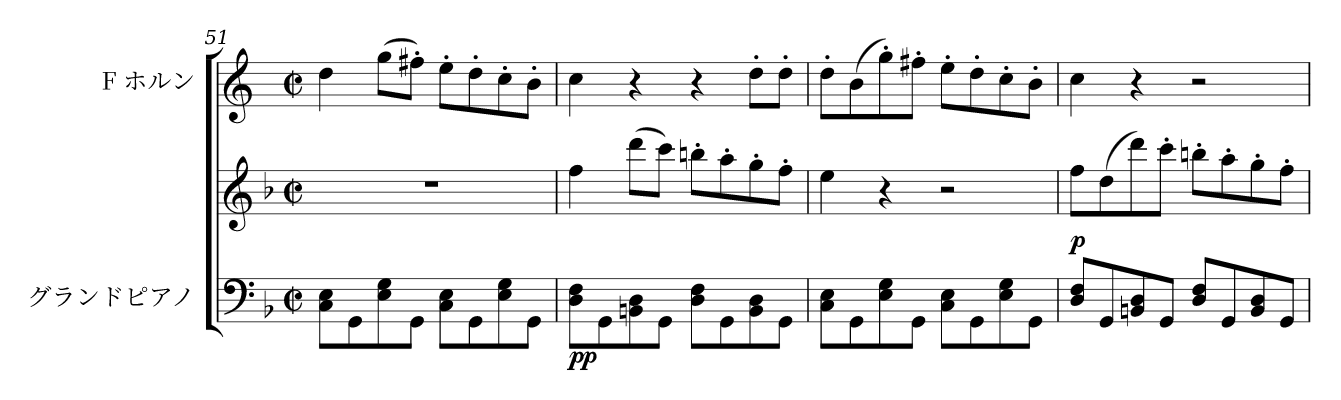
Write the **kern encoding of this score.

**kern	**kern	**dynam	**kern
*part2	*part2	*part2	*part1
*staff3	*staff2	*staff2/3	*staff1
*I"グランドピアノ	*	*	*I"F ホルン
*clefF4	*clefG2	*	*clefG2
*	*	*	*ITrd4c7
*k[b-]	*k[b-]	*	*k[b-]
*M2/2	*M2/2	*	*M2/2
*met(c|)	*met(c|)	*	*met(c|)
=51	=51	=51	=51
8C\ 8E\L	1r	.	4g\
8GG\	.	.	.
8E\ 8G\	.	.	(>8cc\L
8GG\J	.	.	8bn'\J)
8C\ 8E\L	.	.	8a'\L
8GG\	.	.	8g'\
8E\ 8G\	.	.	8f'\
8GG\J	.	.	8e'\J
=52	=52	=52	=52
!	!	!LO:DY:b=2	!
!	!	!LO:DY:n=1:b	!
8D\ 8F\L	4ff\	p p	4f\
8GG\	.	.	.
8BBn\ 8D\	(>8ddd\L	.	4r
8GG\J	8ccc\J)	.	.
8D\ 8F\L	8bbn'\L	.	4r
8GG\	8aa'\	.	.
8BB\ 8D\	8gg'\	.	8g'\L
8GG\J	8ff'\J	.	8g'\J
=53	=53	=53	=53
8C\ 8E\L	4ee\	.	8g'\L
8GG\	.	.	(>8e\
8E\ 8G\	4r	.	8cc'\)
8GG\J	.	.	8bn'\J
8C\ 8E\L	2r	.	8a'\L
8GG\	.	.	8g'\
8E\ 8G\	.	.	8f'\
8GG\J	.	.	8e'\J
!!LO:PB:g=z
=54	=54	=54	=54
!	!	!LO:DY:a=2	!
8D/ 8F/L	8ff\L	p	4f\
8GG/	(>8dd\	.	.
8BBn/ 8D/	8ddd\)	.	4r
8GG/J	8ccc'\J	.	.
8D/ 8F/L	8bbn'\L	.	2r
8GG/	8aa'\	.	.
8BB/ 8D/	8gg'\	.	.
8GG/J	8ff'\J	.	.
=	=	=	=
*-	*-	*-	*-
